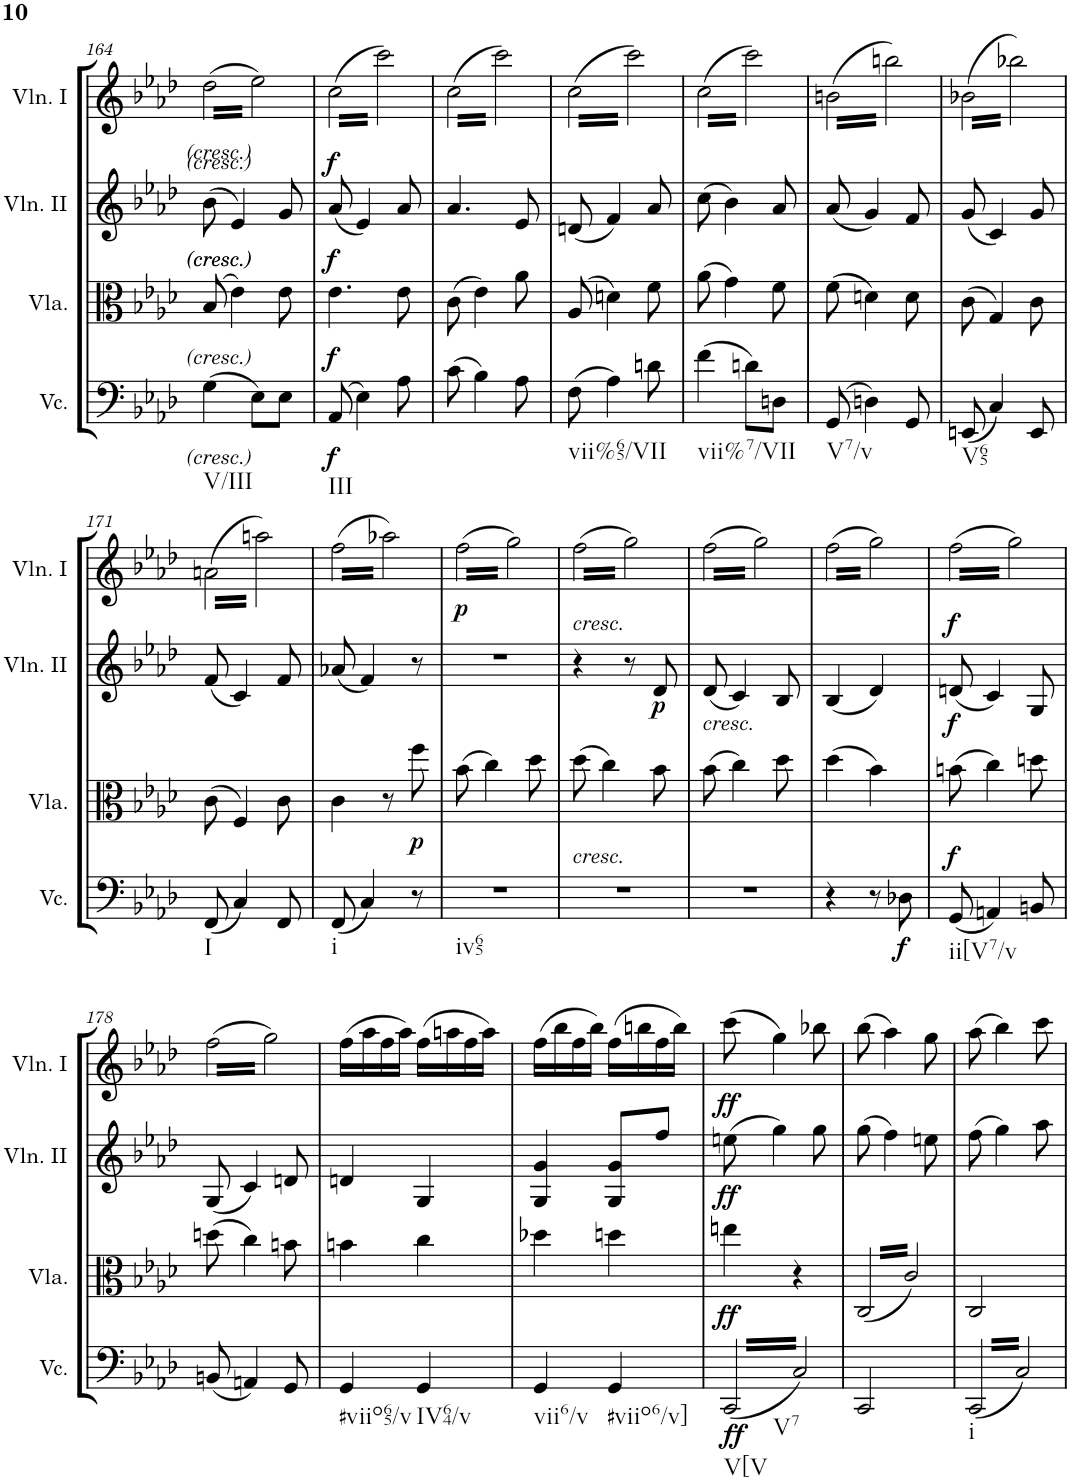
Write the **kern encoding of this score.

**kern	**dynam	**kern	**dynam	**kern	**dynam	**kern	**dynam
*part4	*part4	*part3	*part3	*part2	*part2	*part1	*part1
*staff4	*staff4	*staff3	*staff3	*staff2	*staff2	*staff1	*staff1
*I"Violoncello	*	*I"Viola	*	*I"Violino II	*	*I"Violino I	*
*I'Vc.	*	*I'Vla.	*	*I'Vln. II	*	*I'Vln. I	*
!!LO:PB:g=z
*clefF4	*	*clefC3	*	*clefG2	*	*clefG2	*
*k[b-e-a-d-]	*	*k[b-e-a-d-]	*	*k[b-e-a-d-]	*	*k[b-e-a-d-]	*
*M2/4	*	*M2/4	*	*M2/4	*	*M2/4	*
=164	=164	=164	=164	=164	=164	=164	=164
!LO:TX:b:t=V/III	!	!	!	!	!	!	!
*	*	*	*	*	*	*tremolo	*
(4G\	.	(8B-/	.	(8b-\	.	(32dd-\LLL	.
.	.	.	.	.	.	32ee-\)	.
.	.	.	.	.	.	32dd-\	.
.	.	.	.	.	.	32ee-\)	.
.	.	4e-\)	.	4e-/)	.	32dd-\	.
.	.	.	.	.	.	32ee-\)	.
.	.	.	.	.	.	32dd-\	.
.	.	.	.	.	.	32ee-\)	.
8E-\L)	.	.	.	.	.	32dd-\	.
.	.	.	.	.	.	32ee-\)	.
.	.	.	.	.	.	32dd-\	.
.	.	.	.	.	.	32ee-\)	.
8E-\J	.	8e-\	.	8g/	.	32dd-\	.
.	.	.	.	.	.	32ee-\)	.
.	.	.	.	.	.	32dd-\	.
.	.	.	.	.	.	32ee-\)JJJ	.
=165	=165	=165	=165	=165	=165	=165	=165
!LO:TX:b:t=III	!	!	!	!	!	!	!
!	!LO:DY:b	!	!LO:DY:b	!	!LO:DY:b	!	!LO:DY:b
(8AA-/	f	4.e-\	f	(8a-/	f	(32cc\LLL	f
.	.	.	.	.	.	32ccc\)	.
.	.	.	.	.	.	32cc\	.
.	.	.	.	.	.	32ccc\)	.
4E-\)	.	.	.	4e-/)	.	32cc\	.
.	.	.	.	.	.	32ccc\)	.
.	.	.	.	.	.	32cc\	.
.	.	.	.	.	.	32ccc\)	.
.	.	.	.	.	.	32cc\	.
.	.	.	.	.	.	32ccc\)	.
.	.	.	.	.	.	32cc\	.
.	.	.	.	.	.	32ccc\)	.
8A-\	.	8e-\	.	8a-/	.	32cc\	.
.	.	.	.	.	.	32ccc\)	.
.	.	.	.	.	.	32cc\	.
.	.	.	.	.	.	32ccc\)JJJ	.
=166	=166	=166	=166	=166	=166	=166	=166
(8c\	.	(8c\	.	4.a-/	.	(32cc\LLL	.
.	.	.	.	.	.	32ccc\)	.
.	.	.	.	.	.	32cc\	.
.	.	.	.	.	.	32ccc\)	.
4B-\)	.	4e-\)	.	.	.	32cc\	.
.	.	.	.	.	.	32ccc\)	.
.	.	.	.	.	.	32cc\	.
.	.	.	.	.	.	32ccc\)	.
.	.	.	.	.	.	32cc\	.
.	.	.	.	.	.	32ccc\)	.
.	.	.	.	.	.	32cc\	.
.	.	.	.	.	.	32ccc\)	.
8A-\	.	8a-\	.	8e-/	.	32cc\	.
.	.	.	.	.	.	32ccc\)	.
.	.	.	.	.	.	32cc\	.
.	.	.	.	.	.	32ccc\)JJJ	.
=167	=167	=167	=167	=167	=167	=167	=167
!LO:TX:b:t=vii%65/VII	!	!	!	!	!	!	!
(8F\	.	(8A-/	.	(8dn/	.	(32cc\LLL	.
.	.	.	.	.	.	32ccc\)	.
.	.	.	.	.	.	32cc\	.
.	.	.	.	.	.	32ccc\)	.
4A-\)	.	4dn\)	.	4f/)	.	32cc\	.
.	.	.	.	.	.	32ccc\)	.
.	.	.	.	.	.	32cc\	.
.	.	.	.	.	.	32ccc\)	.
.	.	.	.	.	.	32cc\	.
.	.	.	.	.	.	32ccc\)	.
.	.	.	.	.	.	32cc\	.
.	.	.	.	.	.	32ccc\)	.
8dn\	.	8f\	.	8a-/	.	32cc\	.
.	.	.	.	.	.	32ccc\)	.
.	.	.	.	.	.	32cc\	.
.	.	.	.	.	.	32ccc\)JJJ	.
=168	=168	=168	=168	=168	=168	=168	=168
!LO:TX:b:t=vii%7/VII	!	!	!	!	!	!	!
(4f\	.	(8a-\	.	(8cc\	.	(32cc\LLL	.
.	.	.	.	.	.	32ccc\)	.
.	.	.	.	.	.	32cc\	.
.	.	.	.	.	.	32ccc\)	.
.	.	4g\)	.	4b-\)	.	32cc\	.
.	.	.	.	.	.	32ccc\)	.
.	.	.	.	.	.	32cc\	.
.	.	.	.	.	.	32ccc\)	.
8dn\L)	.	.	.	.	.	32cc\	.
.	.	.	.	.	.	32ccc\)	.
.	.	.	.	.	.	32cc\	.
.	.	.	.	.	.	32ccc\)	.
8Dn\J	.	8f\	.	8a-/	.	32cc\	.
.	.	.	.	.	.	32ccc\)	.
.	.	.	.	.	.	32cc\	.
.	.	.	.	.	.	32ccc\)JJJ	.
=169	=169	=169	=169	=169	=169	=169	=169
!LO:TX:b:t=V7/v	!	!	!	!	!	!	!
(8GG/	.	(8f\	.	(8a-/	.	(32bn\LLL	.
.	.	.	.	.	.	32bbn\)	.
.	.	.	.	.	.	32bn\	.
.	.	.	.	.	.	32bbn\)	.
4Dn\)	.	4dn\)	.	4g/)	.	32bn\	.
.	.	.	.	.	.	32bbn\)	.
.	.	.	.	.	.	32bn\	.
.	.	.	.	.	.	32bbn\)	.
.	.	.	.	.	.	32bn\	.
.	.	.	.	.	.	32bbn\)	.
.	.	.	.	.	.	32bn\	.
.	.	.	.	.	.	32bbn\)	.
8GG/	.	8d\	.	8f/	.	32bn\	.
.	.	.	.	.	.	32bbn\)	.
.	.	.	.	.	.	32bn\	.
.	.	.	.	.	.	32bbn\)JJJ	.
=170	=170	=170	=170	=170	=170	=170	=170
!LO:TX:b:t=V65	!	!	!	!	!	!	!
(8EEn/	.	(8c\	.	(8g/	.	(32b-X\LLL	.
.	.	.	.	.	.	32bb-X\)	.
.	.	.	.	.	.	32b-X\	.
.	.	.	.	.	.	32bb-X\)	.
4C/)	.	4G/)	.	4c/)	.	32b-X\	.
.	.	.	.	.	.	32bb-X\)	.
.	.	.	.	.	.	32b-X\	.
.	.	.	.	.	.	32bb-X\)	.
.	.	.	.	.	.	32b-X\	.
.	.	.	.	.	.	32bb-X\)	.
.	.	.	.	.	.	32b-X\	.
.	.	.	.	.	.	32bb-X\)	.
8EE/	.	8c\	.	8g/	.	32b-X\	.
.	.	.	.	.	.	32bb-X\)	.
.	.	.	.	.	.	32b-X\	.
.	.	.	.	.	.	32bb-X\)JJJ	.
!!LO:LB:g=z
=171	=171	=171	=171	=171	=171	=171	=171
!LO:TX:b:t=I	!	!	!	!	!	!	!
(8FF/	.	(8c\	.	(8f/	.	(32an\LLL	.
.	.	.	.	.	.	32aan\)	.
.	.	.	.	.	.	32an\	.
.	.	.	.	.	.	32aan\)	.
4C/)	.	4F/)	.	4c/)	.	32an\	.
.	.	.	.	.	.	32aan\)	.
.	.	.	.	.	.	32an\	.
.	.	.	.	.	.	32aan\)	.
.	.	.	.	.	.	32an\	.
.	.	.	.	.	.	32aan\)	.
.	.	.	.	.	.	32an\	.
.	.	.	.	.	.	32aan\)	.
8FF/	.	8c\	.	8f/	.	32an\	.
.	.	.	.	.	.	32aan\)	.
.	.	.	.	.	.	32an\	.
.	.	.	.	.	.	32aan\)JJJ	.
=172	=172	=172	=172	=172	=172	=172	=172
!LO:TX:b:t=i	!	!	!	!	!	!	!
(8FF/	.	4c\	.	(8a-X/	.	(32ff\LLL	.
.	.	.	.	.	.	32aa-X\)	.
.	.	.	.	.	.	32ff\	.
.	.	.	.	.	.	32aa-X\)	.
4C/)	.	.	.	4f/)	.	32ff\	.
.	.	.	.	.	.	32aa-X\)	.
.	.	.	.	.	.	32ff\	.
.	.	.	.	.	.	32aa-X\)	.
.	.	8r	.	.	.	32ff\	.
.	.	.	.	.	.	32aa-X\)	.
.	.	.	.	.	.	32ff\	.
.	.	.	.	.	.	32aa-X\)	.
!	!	!	!LO:DY:b	!	!	!	!
8r	.	8ff\	p	8r	.	32ff\	.
.	.	.	.	.	.	32aa-X\)	.
.	.	.	.	.	.	32ff\	.
.	.	.	.	.	.	32aa-X\)JJJ	.
=173	=173	=173	=173	=173	=173	=173	=173
!LO:TX:b:t=iv65	!	!	!	!	!	!	!
!	!	!	!	!	!	!	!LO:DY:b
2r	.	(8b-\	.	2r	.	(32ff\LLL	p
.	.	.	.	.	.	32gg\)	.
.	.	.	.	.	.	32ff\	.
.	.	.	.	.	.	32gg\)	.
.	.	4cc\)	.	.	.	32ff\	.
.	.	.	.	.	.	32gg\)	.
.	.	.	.	.	.	32ff\	.
.	.	.	.	.	.	32gg\)	.
.	.	.	.	.	.	32ff\	.
.	.	.	.	.	.	32gg\)	.
.	.	.	.	.	.	32ff\	.
.	.	.	.	.	.	32gg\)	.
.	.	8dd-\	.	.	.	32ff\	.
.	.	.	.	.	.	32gg\)	.
.	.	.	.	.	.	32ff\	.
.	.	.	.	.	.	32gg\)JJJ	.
=174	=174	=174	=174	=174	=174	=174	=174
!	!	!	!	!	!	!LO:TX:b:i:t=cresc.	!
!	!	!LO:TX:b:i:t=cresc.	!	!	!	!	!
2r	.	(8dd-\	.	4r	.	(32ff\LLL	.
.	.	.	.	.	.	32gg\)	.
.	.	.	.	.	.	32ff\	.
.	.	.	.	.	.	32gg\)	.
.	.	4cc\)	.	.	.	32ff\	.
.	.	.	.	.	.	32gg\)	.
.	.	.	.	.	.	32ff\	.
.	.	.	.	.	.	32gg\)	.
.	.	.	.	8r	.	32ff\	.
.	.	.	.	.	.	32gg\)	.
.	.	.	.	.	.	32ff\	.
.	.	.	.	.	.	32gg\)	.
!	!	!	!	!	!LO:DY:b	!	!
.	.	8b-\	.	8d-/	p	32ff\	.
.	.	.	.	.	.	32gg\)	.
.	.	.	.	.	.	32ff\	.
.	.	.	.	.	.	32gg\)JJJ	.
=175	=175	=175	=175	=175	=175	=175	=175
!	!	!	!	!LO:TX:b:i:t=cresc.	!	!	!
2r	.	(8b-\	.	(8d-/	.	(32ff\LLL	.
.	.	.	.	.	.	32gg\)	.
.	.	.	.	.	.	32ff\	.
.	.	.	.	.	.	32gg\)	.
.	.	4cc\)	.	4c/)	.	32ff\	.
.	.	.	.	.	.	32gg\)	.
.	.	.	.	.	.	32ff\	.
.	.	.	.	.	.	32gg\)	.
.	.	.	.	.	.	32ff\	.
.	.	.	.	.	.	32gg\)	.
.	.	.	.	.	.	32ff\	.
.	.	.	.	.	.	32gg\)	.
.	.	8dd-\	.	8B-/	.	32ff\	.
.	.	.	.	.	.	32gg\)	.
.	.	.	.	.	.	32ff\	.
.	.	.	.	.	.	32gg\)JJJ	.
=176	=176	=176	=176	=176	=176	=176	=176
4r	.	(4dd-\	.	(4B-/	.	(32ff\LLL	.
.	.	.	.	.	.	32gg\)	.
.	.	.	.	.	.	32ff\	.
.	.	.	.	.	.	32gg\)	.
.	.	.	.	.	.	32ff\	.
.	.	.	.	.	.	32gg\)	.
.	.	.	.	.	.	32ff\	.
.	.	.	.	.	.	32gg\)	.
8r	.	4b-\)	.	4d-/)	.	32ff\	.
.	.	.	.	.	.	32gg\)	.
.	.	.	.	.	.	32ff\	.
.	.	.	.	.	.	32gg\)	.
!	!LO:DY:b	!	!	!	!	!	!
8D-X\	f	.	.	.	.	32ff\	.
.	.	.	.	.	.	32gg\)	.
.	.	.	.	.	.	32ff\	.
.	.	.	.	.	.	32gg\)JJJ	.
=177	=177	=177	=177	=177	=177	=177	=177
!LO:TX:b:t=ii[V7/v	!	!	!	!	!	!	!
!	!	!	!LO:DY:b	!	!LO:DY:b	!	!LO:DY:b
(8GG/	.	(8bn\	f	(8dn/	f	(32ff\LLL	f
.	.	.	.	.	.	32gg\)	.
.	.	.	.	.	.	32ff\	.
.	.	.	.	.	.	32gg\)	.
4AAn/)	.	4cc\)	.	4c/)	.	32ff\	.
.	.	.	.	.	.	32gg\)	.
.	.	.	.	.	.	32ff\	.
.	.	.	.	.	.	32gg\)	.
.	.	.	.	.	.	32ff\	.
.	.	.	.	.	.	32gg\)	.
.	.	.	.	.	.	32ff\	.
.	.	.	.	.	.	32gg\)	.
8BBn/	.	8ddn\	.	8G/	.	32ff\	.
.	.	.	.	.	.	32gg\)	.
.	.	.	.	.	.	32ff\	.
.	.	.	.	.	.	32gg\)JJJ	.
!!LO:LB:g=z
=178	=178	=178	=178	=178	=178	=178	=178
(8BBn/	.	(8ddn\	.	(8G/	.	(32ff\LLL	.
.	.	.	.	.	.	32gg\)	.
.	.	.	.	.	.	32ff\	.
.	.	.	.	.	.	32gg\)	.
4AAn/)	.	4cc\)	.	4c/)	.	32ff\	.
.	.	.	.	.	.	32gg\)	.
.	.	.	.	.	.	32ff\	.
.	.	.	.	.	.	32gg\)	.
.	.	.	.	.	.	32ff\	.
.	.	.	.	.	.	32gg\)	.
.	.	.	.	.	.	32ff\	.
.	.	.	.	.	.	32gg\)	.
8GG/	.	8bn\	.	8dn/	.	32ff\	.
.	.	.	.	.	.	32gg\)	.
.	.	.	.	.	.	32ff\	.
.	.	.	.	.	.	32gg\)JJJ	.
*	*	*	*	*	*	*Xtremolo	*
=179	=179	=179	=179	=179	=179	=179	=179
!LO:TX:b:t=#viio65/v	!	!	!	!	!	!	!
4GG/	.	4bn\	.	4dn/	.	(16ff\LL	.
.	.	.	.	.	.	.	.
.	.	.	.	.	.	16aa-\	.
.	.	.	.	.	.	.	.
.	.	.	.	.	.	16ff\	.
.	.	.	.	.	.	.	.
.	.	.	.	.	.	16aa-\JJ)	.
.	.	.	.	.	.	.	.
!LO:TX:b:t=IV64/v	!	!	!	!	!	!	!
4GG/	.	4cc\	.	4G/	.	(16ff\LL	.
.	.	.	.	.	.	16aan\	.
.	.	.	.	.	.	16ff\	.
.	.	.	.	.	.	16aa\JJ)	.
=180	=180	=180	=180	=180	=180	=180	=180
!LO:TX:b:t=vii6/v	!	!	!	!	!	!	!
4GG/	.	4dd-X\	.	4G/ 4g/	.	(16ff\LL	.
.	.	.	.	.	.	16bb-\	.
.	.	.	.	.	.	16ff\	.
.	.	.	.	.	.	16bb-\JJ)	.
!LO:TX:b:t=#viio6/v]	!	!	!	!	!	!	!
4GG/	.	4ddn\	.	8G/ 8g/L	.	(16ff\LL	.
.	.	.	.	.	.	16bbn\	.
.	.	.	.	8ff/J	.	16ff\	.
.	.	.	.	.	.	16bb\JJ)	.
=181	=181	=181	=181	=181	=181	=181	=181
!LO:TX:b:t=V[V	!	!	!	!	!	!	!
!LO:TX:b:t=V7	!	!	!	!	!	!	!
!	!LO:DY:b	!	!LO:DY:b	!	!LO:DY:b	!	!LO:DY:b
*tremolo	*	*	*	*	*	*	*
(32CC/LLL	ff	4een\	ff	(8een\	ff	(8ccc\	ff
32C/)	.	.	.	.	.	.	.
32CC/	.	.	.	.	.	.	.
32C/)	.	.	.	.	.	.	.
32CC/	.	.	.	4gg\)	.	4gg\)	.
32C/)	.	.	.	.	.	.	.
32CC/	.	.	.	.	.	.	.
32C/)	.	.	.	.	.	.	.
32CC/	.	4r	.	.	.	.	.
32C/)	.	.	.	.	.	.	.
32CC/	.	.	.	.	.	.	.
32C/)	.	.	.	.	.	.	.
32CC/	.	.	.	8gg\	.	8bb-X\	.
32C/)	.	.	.	.	.	.	.
32CC/	.	.	.	.	.	.	.
32C/)JJJ	.	.	.	.	.	.	.
*Xtremolo	*	*	*	*	*	*	*
=182	=182	=182	=182	=182	=182	=182	=182
*	*	*tremolo	*	*	*	*	*
2CC/	.	(32C/LLL	.	(8gg\	.	(8bb-\	.
.	.	32c/)	.	.	.	.	.
.	.	32C/	.	.	.	.	.
.	.	32c/)	.	.	.	.	.
.	.	32C/	.	4ff\)	.	4aa-\)	.
.	.	32c/)	.	.	.	.	.
.	.	32C/	.	.	.	.	.
.	.	32c/)	.	.	.	.	.
.	.	32C/	.	.	.	.	.
.	.	32c/)	.	.	.	.	.
.	.	32C/	.	.	.	.	.
.	.	32c/)	.	.	.	.	.
.	.	32C/	.	8een\	.	8gg\	.
.	.	32c/)	.	.	.	.	.
.	.	32C/	.	.	.	.	.
.	.	32c/)JJJ	.	.	.	.	.
*	*	*Xtremolo	*	*	*	*	*
=183	=183	=183	=183	=183	=183	=183	=183
!LO:TX:b:t=i	!	!	!	!	!	!	!
*tremolo	*	*	*	*	*	*	*
(32CC/LLL	.	2C/	.	(8ff\	.	(8aa-\	.
32C/)	.	.	.	.	.	.	.
32CC/	.	.	.	.	.	.	.
32C/)	.	.	.	.	.	.	.
32CC/	.	.	.	4gg\)	.	4bb-\)	.
32C/)	.	.	.	.	.	.	.
32CC/	.	.	.	.	.	.	.
32C/)	.	.	.	.	.	.	.
32CC/	.	.	.	.	.	.	.
32C/)	.	.	.	.	.	.	.
32CC/	.	.	.	.	.	.	.
32C/)	.	.	.	.	.	.	.
32CC/	.	.	.	8aa-\	.	8ccc\	.
32C/)	.	.	.	.	.	.	.
32CC/	.	.	.	.	.	.	.
32C/)JJJ	.	.	.	.	.	.	.
*Xtremolo	*	*	*	*	*	*	*
.	.	.	.	.	.	.	.
.	.	.	.	.	.	.	.
.	.	.	.	.	.	.	.
.	.	.	.	.	.	.	.
.	.	.	.	.	.	.	.
.	.	.	.	.	.	.	.
.	.	.	.	.	.	.	.
.	.	.	.	.	.	.	.
=	=	=	=	=	=	=	=
*-	*-	*-	*-	*-	*-	*-	*-
